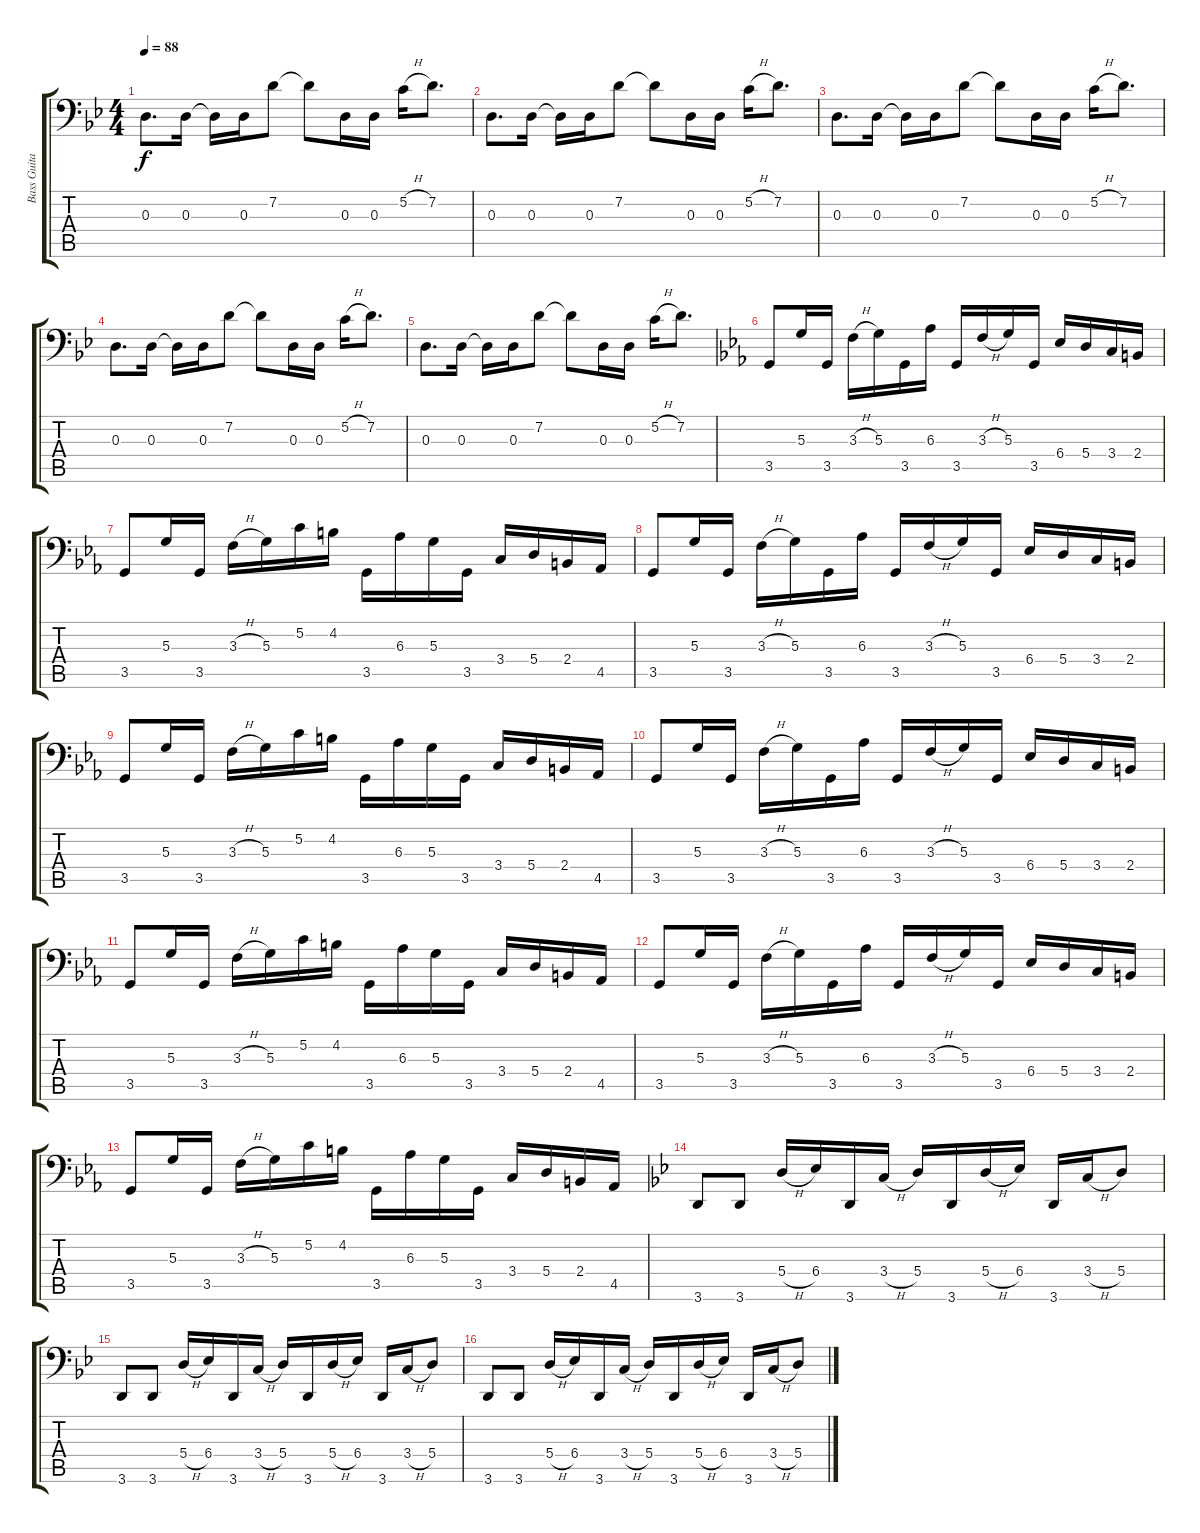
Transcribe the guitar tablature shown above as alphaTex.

\track ("Bass Guitar - John Myung" "Bass Guita") {instrument distortionguitar}
\staff {score tabs}
\tuning (C3 G2 D2 A1 E1 B0) {hide}
\ts (4 4)
\tempo 88
\clef f4
\ks bb
0.3.8{d dy f} 0.3.16 0.3{t}.16 0.3.16 7.2.8 7.2{t}.8 0.3.16 0.3.16 5.2{h}.16 7.2.8{d} |
0.3.8{d} 0.3.16 0.3{t}.16 0.3.16 7.2.8 7.2{t}.8 0.3.16 0.3.16 5.2{h}.16 7.2.8{d} |
0.3.8{d} 0.3.16 0.3{t}.16 0.3.16 7.2.8 7.2{t}.8 0.3.16 0.3.16 5.2{h}.16 7.2.8{d} |
0.3.8{d} 0.3.16 0.3{t}.16 0.3.16 7.2.8 7.2{t}.8 0.3.16 0.3.16 5.2{h}.16 7.2.8{d} |
0.3.8{d} 0.3.16 0.3{t}.16 0.3.16 7.2.8 7.2{t}.8 0.3.16 0.3.16 5.2{h}.16 7.2.8{d} |
\ks eb
3.5.8 5.3.16 3.5.16 3.3{h}.16 5.3.16 3.5.16 6.3.16 3.5.16 3.3{h}.16 5.3.16 3.5.16 6.4.16 5.4.16 3.4.16 2.4.16 |
3.5.8 5.3.16 3.5.16 3.3{h}.16 5.3.16 5.2.16 4.2.16 3.5.16 6.3.16 5.3.16 3.5.16 3.4.16 5.4.16 2.4.16 4.5.16 |
3.5.8 5.3.16 3.5.16 3.3{h}.16 5.3.16 3.5.16 6.3.16 3.5.16 3.3{h}.16 5.3.16 3.5.16 6.4.16 5.4.16 3.4.16 2.4.16 |
3.5.8 5.3.16 3.5.16 3.3{h}.16 5.3.16 5.2.16 4.2.16 3.5.16 6.3.16 5.3.16 3.5.16 3.4.16 5.4.16 2.4.16 4.5.16 |
3.5.8 5.3.16 3.5.16 3.3{h}.16 5.3.16 3.5.16 6.3.16 3.5.16 3.3{h}.16 5.3.16 3.5.16 6.4.16 5.4.16 3.4.16 2.4.16 |
3.5.8 5.3.16 3.5.16 3.3{h}.16 5.3.16 5.2.16 4.2.16 3.5.16 6.3.16 5.3.16 3.5.16 3.4.16 5.4.16 2.4.16 4.5.16 |
3.5.8 5.3.16 3.5.16 3.3{h}.16 5.3.16 3.5.16 6.3.16 3.5.16 3.3{h}.16 5.3.16 3.5.16 6.4.16 5.4.16 3.4.16 2.4.16 |
3.5.8 5.3.16 3.5.16 3.3{h}.16 5.3.16 5.2.16 4.2.16 3.5.16 6.3.16 5.3.16 3.5.16 3.4.16 5.4.16 2.4.16 4.5.16 |
\ks bb
3.6.8 3.6.8 5.4{h}.16 6.4.16 3.6.16 3.4{h}.16 5.4.16 3.6.16 5.4{h}.16 6.4.16 3.6.16 3.4{h}.16 5.4.8 |
3.6.8 3.6.8 5.4{h}.16 6.4.16 3.6.16 3.4{h}.16 5.4.16 3.6.16 5.4{h}.16 6.4.16 3.6.16 3.4{h}.16 5.4.8 |
3.6.8 3.6.8 5.4{h}.16 6.4.16 3.6.16 3.4{h}.16 5.4.16 3.6.16 5.4{h}.16 6.4.16 3.6.16 3.4{h}.16 5.4.8
